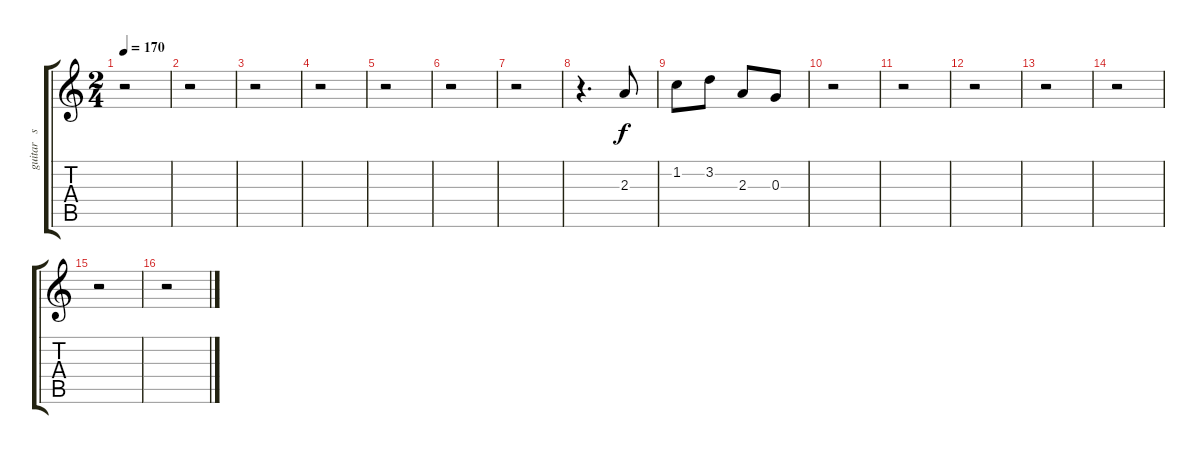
\track ("guitar   solo    two" "guitar   s") {instrument overdrivenguitar}
\staff {score tabs}
\tuning (E4 B3 G3 D3 A2 E2) {hide}
\ts (2 4)
\tempo 170
\clef g2
\ks c
r.2{dy f} |
r.2 |
r.2 |
r.2 |
r.2 |
r.2 |
r.2 |
r.4{d} 2.3.8 |
1.2.8 3.2.8 2.3.8 0.3.8 |
r.2 |
r.2 |
r.2 |
r.2 |
r.2 |
r.2 |
r.2
